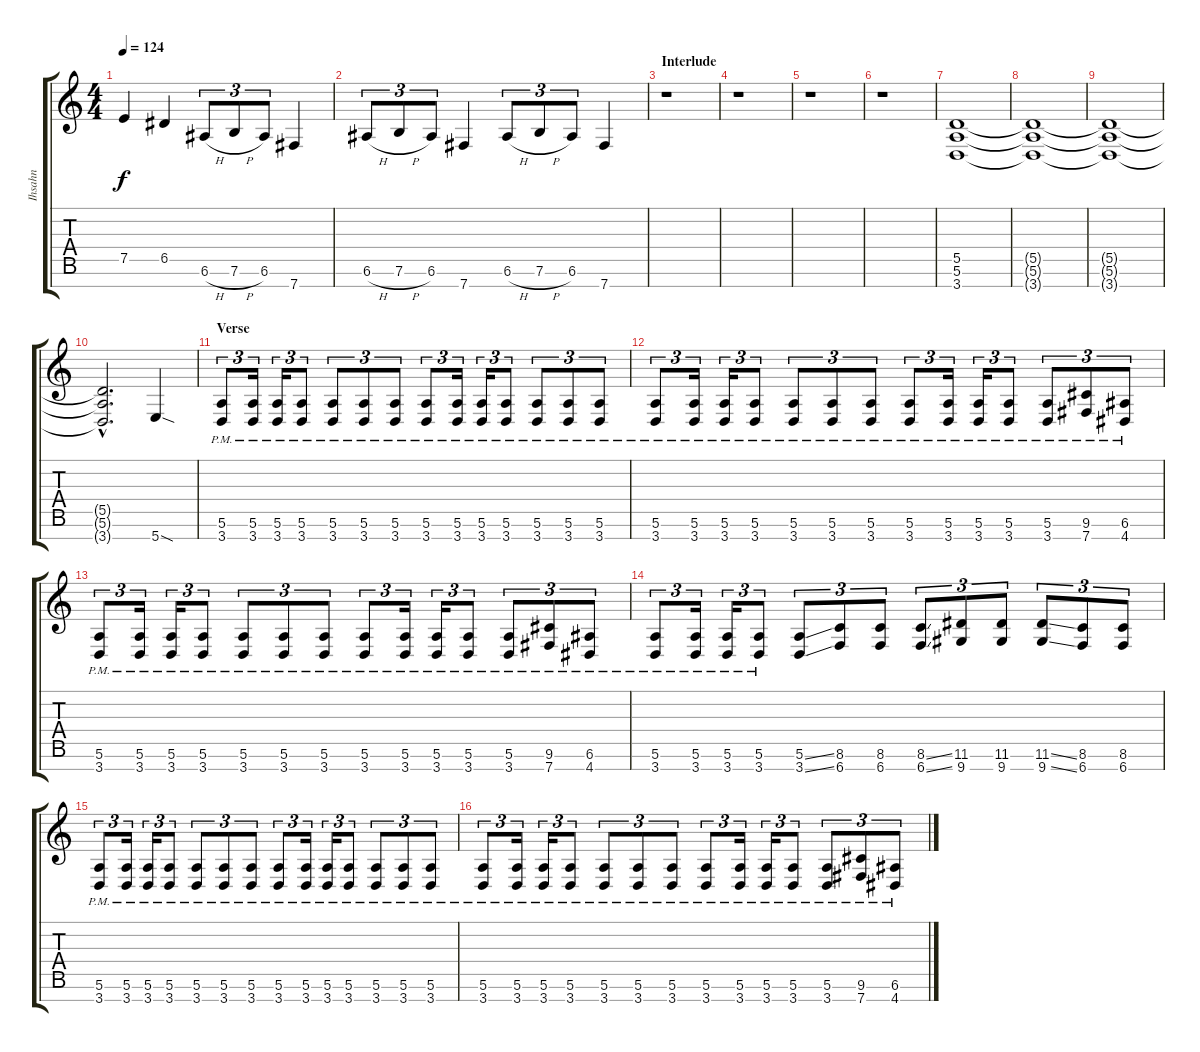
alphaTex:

\track ("Ihsahn" "Ihsahn") {instrument overdrivenguitar}
\staff {score tabs}
\tuning (E4 B3 G3 D3 A2 E2 B1) {hide}
\ts (4 4)
\tempo 124
\clef g2
\ks c
7.5.4{dy f} 6.5.4 6.6{h}.8{tu (3 2)} 7.6{h}.8{tu (3 2)} 6.6.8{tu (3 2)} 7.7.4 |
6.6{h}.8{tu (3 2)} 7.6{h}.8{tu (3 2)} 6.6.8{tu (3 2)} 7.7.4 6.6{h}.8{tu (3 2)} 7.6{h}.8{tu (3 2)} 6.6.8{tu (3 2)} 7.7.4 |
\section ("" "Interlude")
r.1 |
r.1 |
r.1 |
r.1 |
(5.5 5.6 3.7).1 |
(5.5{t} 5.6{t} 3.7{t}).1 |
(5.5{t} 5.6{t} 3.7{t}).1 |
(5.5{hac t} 5.6{hac t} 3.7{hac t}).2{d} 5.7{sod}.4 |
\section ("" "Verse")
(5.6{pm} 3.7{pm}).8{tu (3 2)} (5.6{pm} 3.7{pm}).16{tu (3 2)} (5.6{pm} 3.7{pm}).16{tu (3 2)} (5.6{pm} 3.7{pm}).8{tu (3 2)} (5.6{pm} 3.7{pm}).8{tu (3 2)} (5.6{pm} 3.7{pm}).8{tu (3 2)} (5.6{pm} 3.7{pm}).8{tu (3 2)} (5.6{pm} 3.7{pm}).8{tu (3 2)} (5.6{pm} 3.7{pm}).16{tu (3 2)} (5.6{pm} 3.7{pm}).16{tu (3 2)} (5.6{pm} 3.7{pm}).8{tu (3 2)} (5.6{pm} 3.7{pm}).8{tu (3 2)} (5.6{pm} 3.7{pm}).8{tu (3 2)} (5.6{pm} 3.7{pm}).8{tu (3 2)} |
(5.6{pm} 3.7{pm}).8{tu (3 2)} (5.6{pm} 3.7{pm}).16{tu (3 2)} (5.6{pm} 3.7{pm}).16{tu (3 2)} (5.6{pm} 3.7{pm}).8{tu (3 2)} (5.6{pm} 3.7{pm}).8{tu (3 2)} (5.6{pm} 3.7{pm}).8{tu (3 2)} (5.6{pm} 3.7{pm}).8{tu (3 2)} (5.6{pm} 3.7{pm}).8{tu (3 2)} (5.6{pm} 3.7{pm}).16{tu (3 2)} (5.6{pm} 3.7{pm}).16{tu (3 2)} (5.6{pm} 3.7{pm}).8{tu (3 2)} (5.6{pm} 3.7{pm}).8{tu (3 2)} (9.6{pm} 7.7{pm}).8{tu (3 2)} (6.6{pm} 4.7{pm}).8{tu (3 2)} |
(5.6{pm} 3.7{pm}).8{tu (3 2)} (5.6{pm} 3.7{pm}).16{tu (3 2)} (5.6{pm} 3.7{pm}).16{tu (3 2)} (5.6{pm} 3.7{pm}).8{tu (3 2)} (5.6{pm} 3.7{pm}).8{tu (3 2)} (5.6{pm} 3.7{pm}).8{tu (3 2)} (5.6{pm} 3.7{pm}).8{tu (3 2)} (5.6{pm} 3.7{pm}).8{tu (3 2)} (5.6{pm} 3.7{pm}).16{tu (3 2)} (5.6{pm} 3.7{pm}).16{tu (3 2)} (5.6{pm} 3.7{pm}).8{tu (3 2)} (5.6{pm} 3.7{pm}).8{tu (3 2)} (9.6{pm} 7.7{pm}).8{tu (3 2)} (6.6{pm} 4.7{pm}).8{tu (3 2)} |
(5.6{pm} 3.7{pm}).8{tu (3 2)} (5.6{pm} 3.7{pm}).16{tu (3 2)} (5.6{pm} 3.7{pm}).16{tu (3 2)} (5.6{pm} 3.7{pm}).8{tu (3 2)} (5.6{ss} 3.7{ss}).8{tu (3 2)} (8.6 6.7).8{tu (3 2)} (8.6 6.7).8{tu (3 2)} (8.6{ss} 6.7{ss}).8{tu (3 2)} (11.6 9.7).8{tu (3 2)} (11.6 9.7).8{tu (3 2)} (11.6{ss} 9.7{ss}).8{tu (3 2)} (8.6 6.7).8{tu (3 2)} (8.6 6.7).8{tu (3 2)} |
(5.6{pm} 3.7{pm}).8{tu (3 2)} (5.6{pm} 3.7{pm}).16{tu (3 2)} (5.6{pm} 3.7{pm}).16{tu (3 2)} (5.6{pm} 3.7{pm}).8{tu (3 2)} (5.6{pm} 3.7{pm}).8{tu (3 2)} (5.6{pm} 3.7{pm}).8{tu (3 2)} (5.6{pm} 3.7{pm}).8{tu (3 2)} (5.6{pm} 3.7{pm}).8{tu (3 2)} (5.6{pm} 3.7{pm}).16{tu (3 2)} (5.6{pm} 3.7{pm}).16{tu (3 2)} (5.6{pm} 3.7{pm}).8{tu (3 2)} (5.6{pm} 3.7{pm}).8{tu (3 2)} (5.6{pm} 3.7{pm}).8{tu (3 2)} (5.6{pm} 3.7{pm}).8{tu (3 2)} |
(5.6{pm} 3.7{pm}).8{tu (3 2)} (5.6{pm} 3.7{pm}).16{tu (3 2)} (5.6{pm} 3.7{pm}).16{tu (3 2)} (5.6{pm} 3.7{pm}).8{tu (3 2)} (5.6{pm} 3.7{pm}).8{tu (3 2)} (5.6{pm} 3.7{pm}).8{tu (3 2)} (5.6{pm} 3.7{pm}).8{tu (3 2)} (5.6{pm} 3.7{pm}).8{tu (3 2)} (5.6{pm} 3.7{pm}).16{tu (3 2)} (5.6{pm} 3.7{pm}).16{tu (3 2)} (5.6{pm} 3.7{pm}).8{tu (3 2)} (5.6{pm} 3.7{pm}).8{tu (3 2)} (9.6{pm} 7.7{pm}).8{tu (3 2)} (6.6{pm} 4.7{pm}).8{tu (3 2)}
